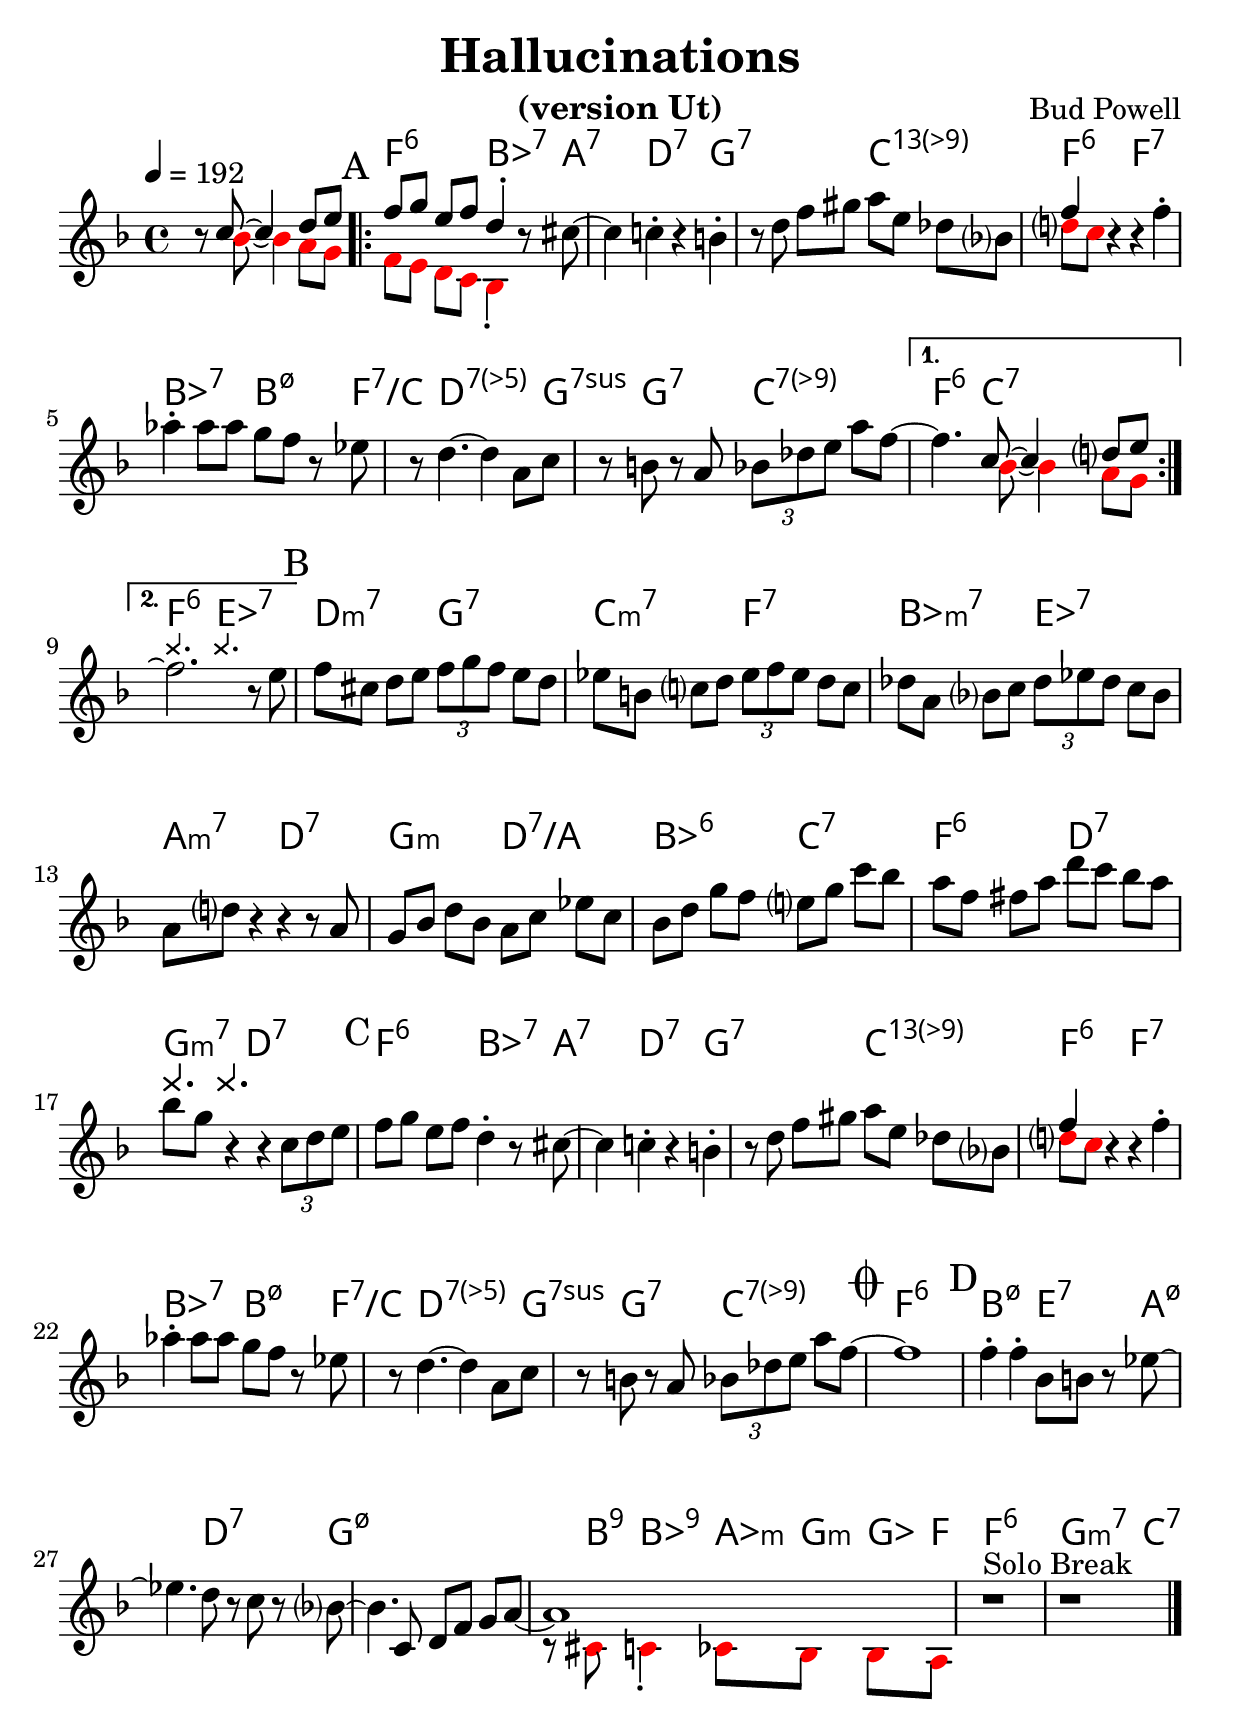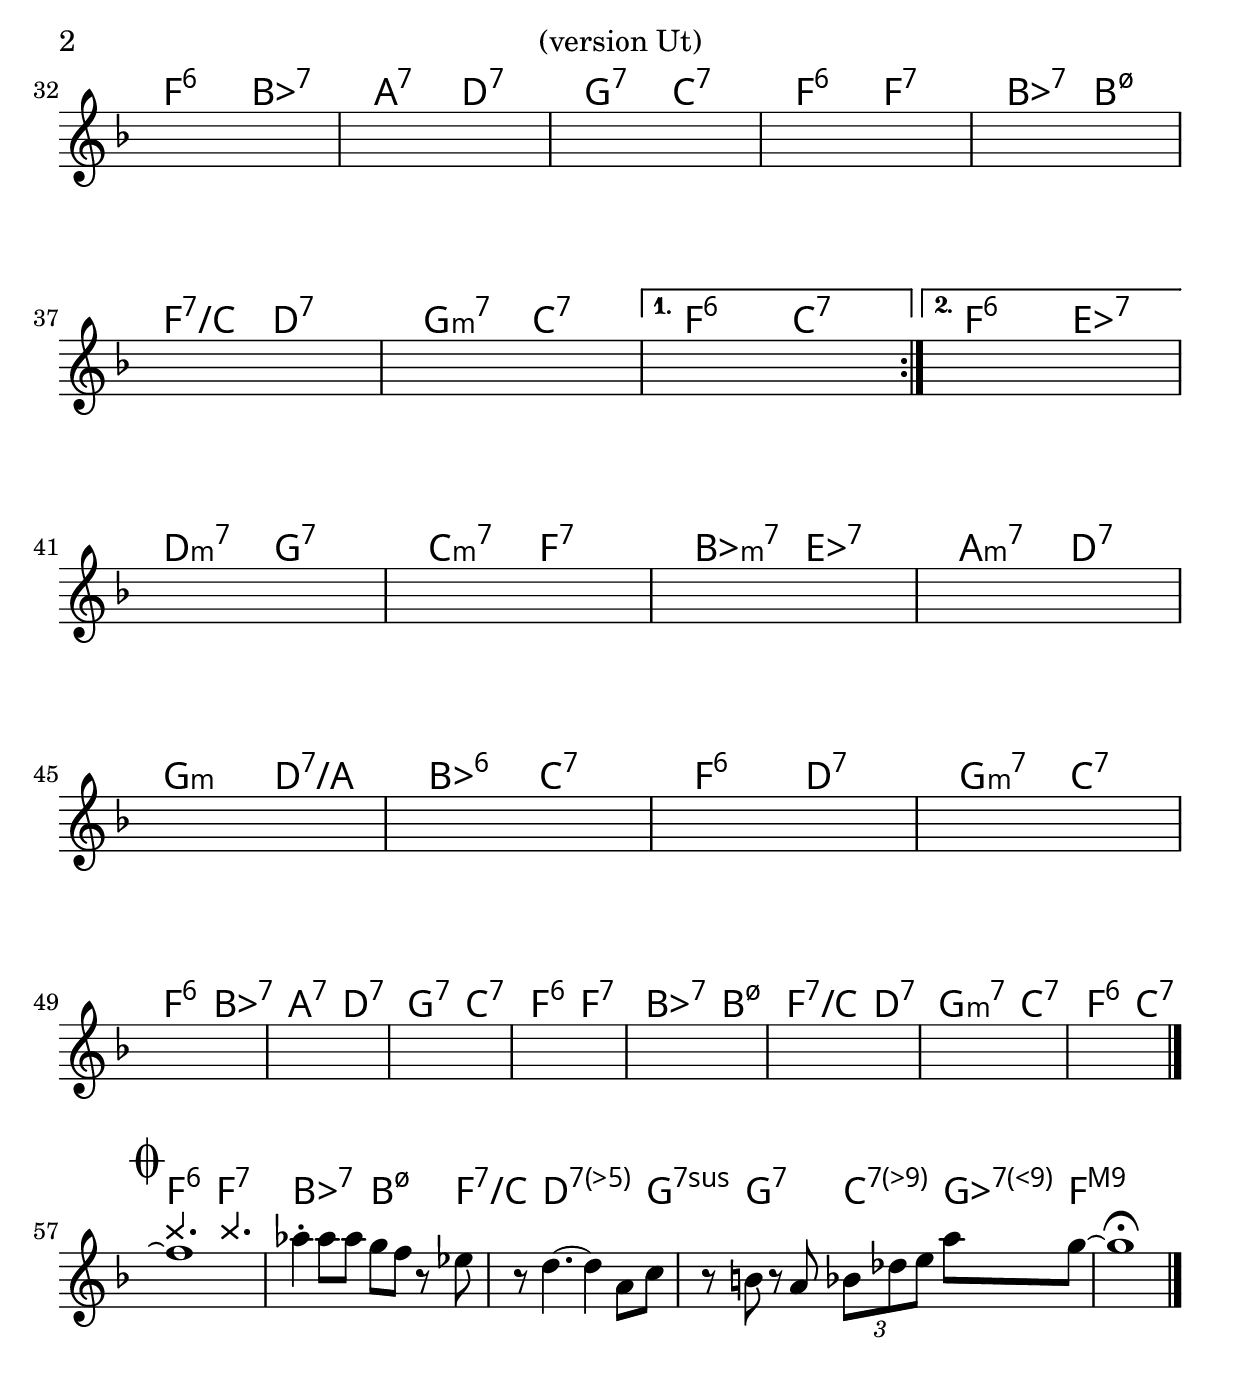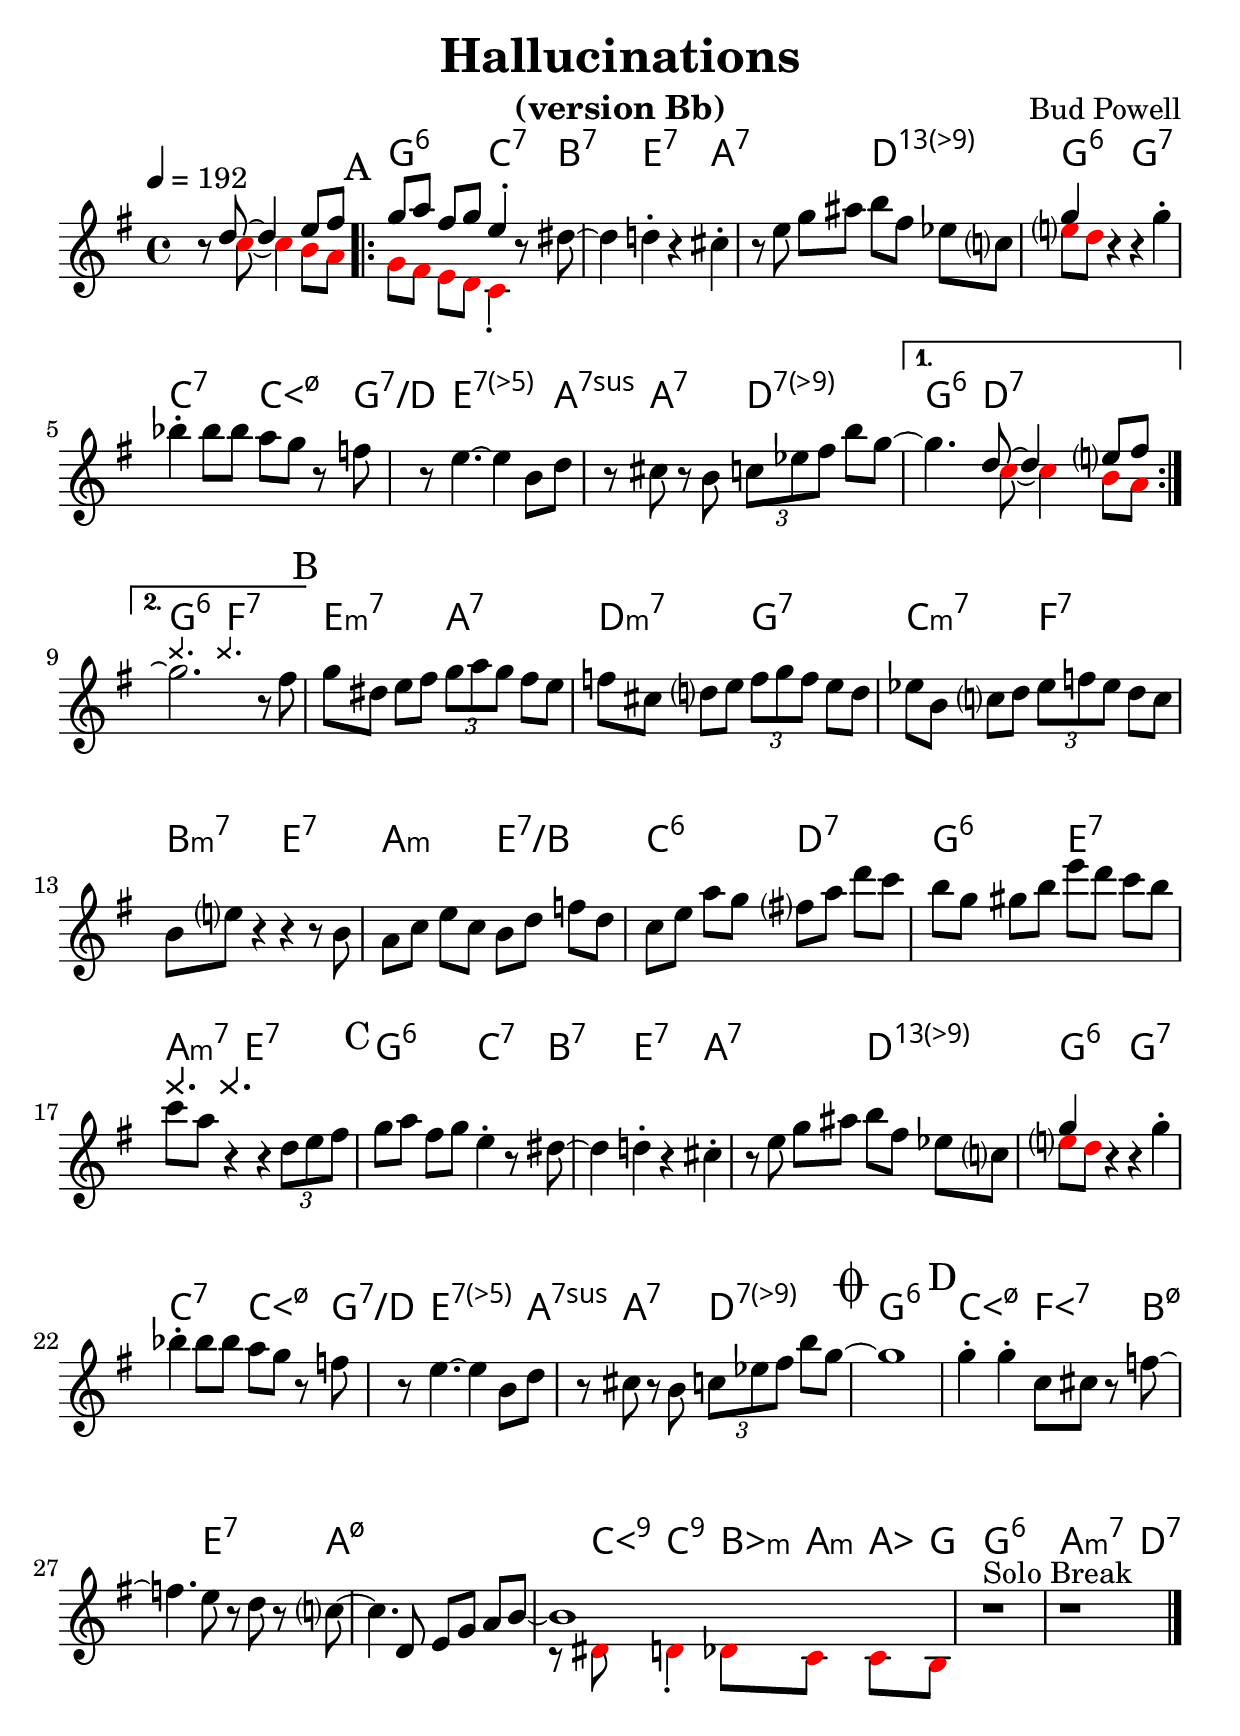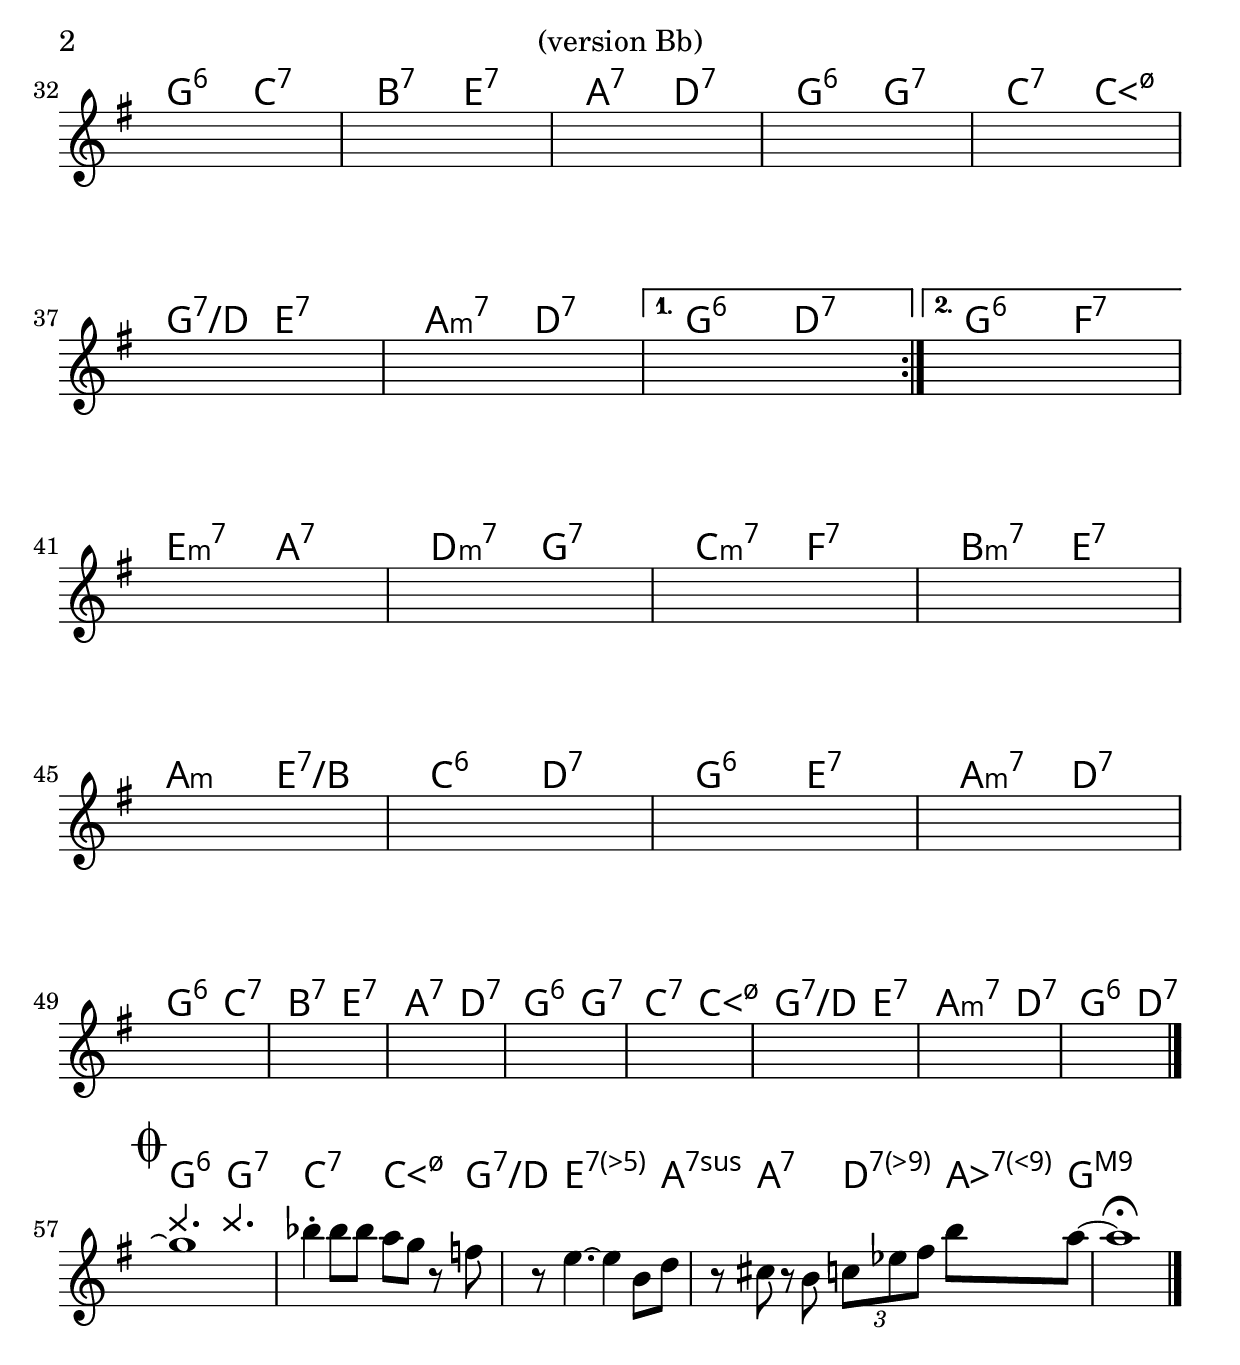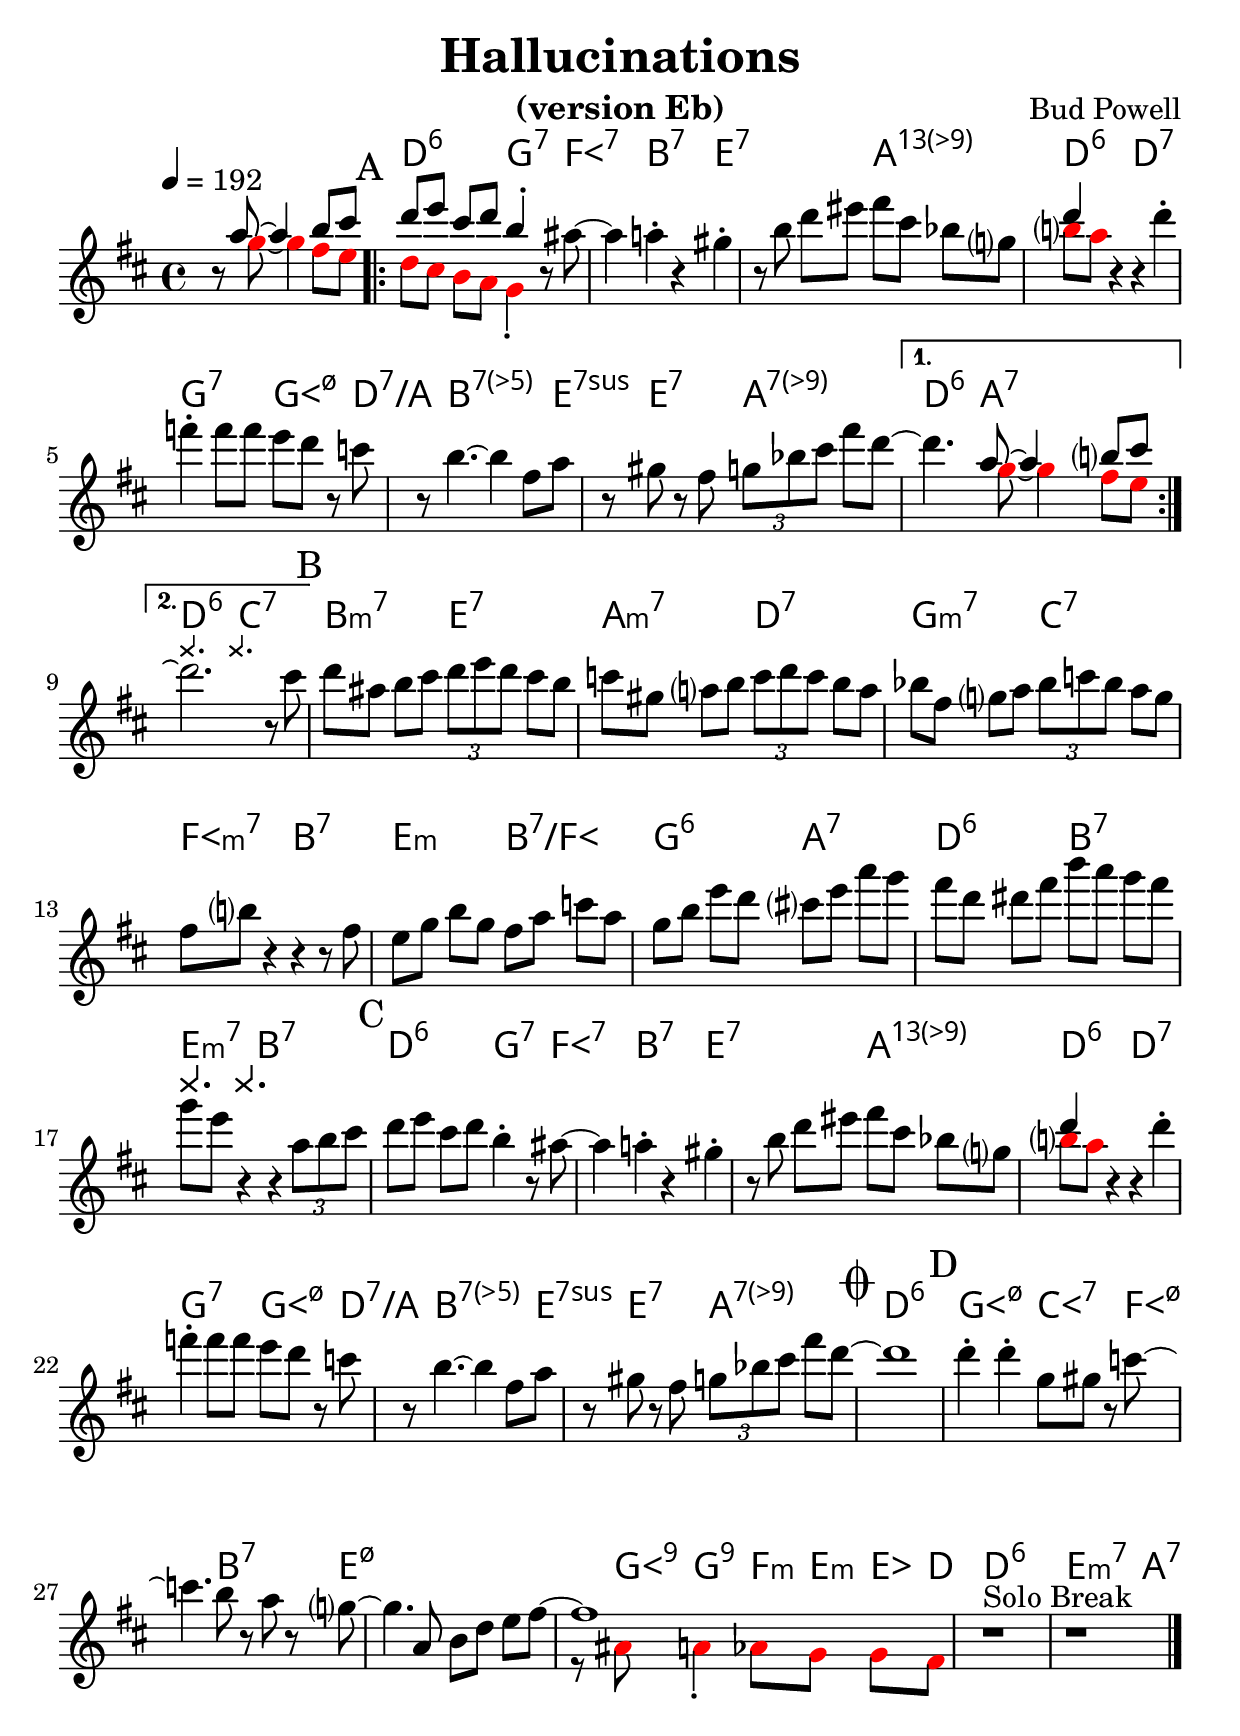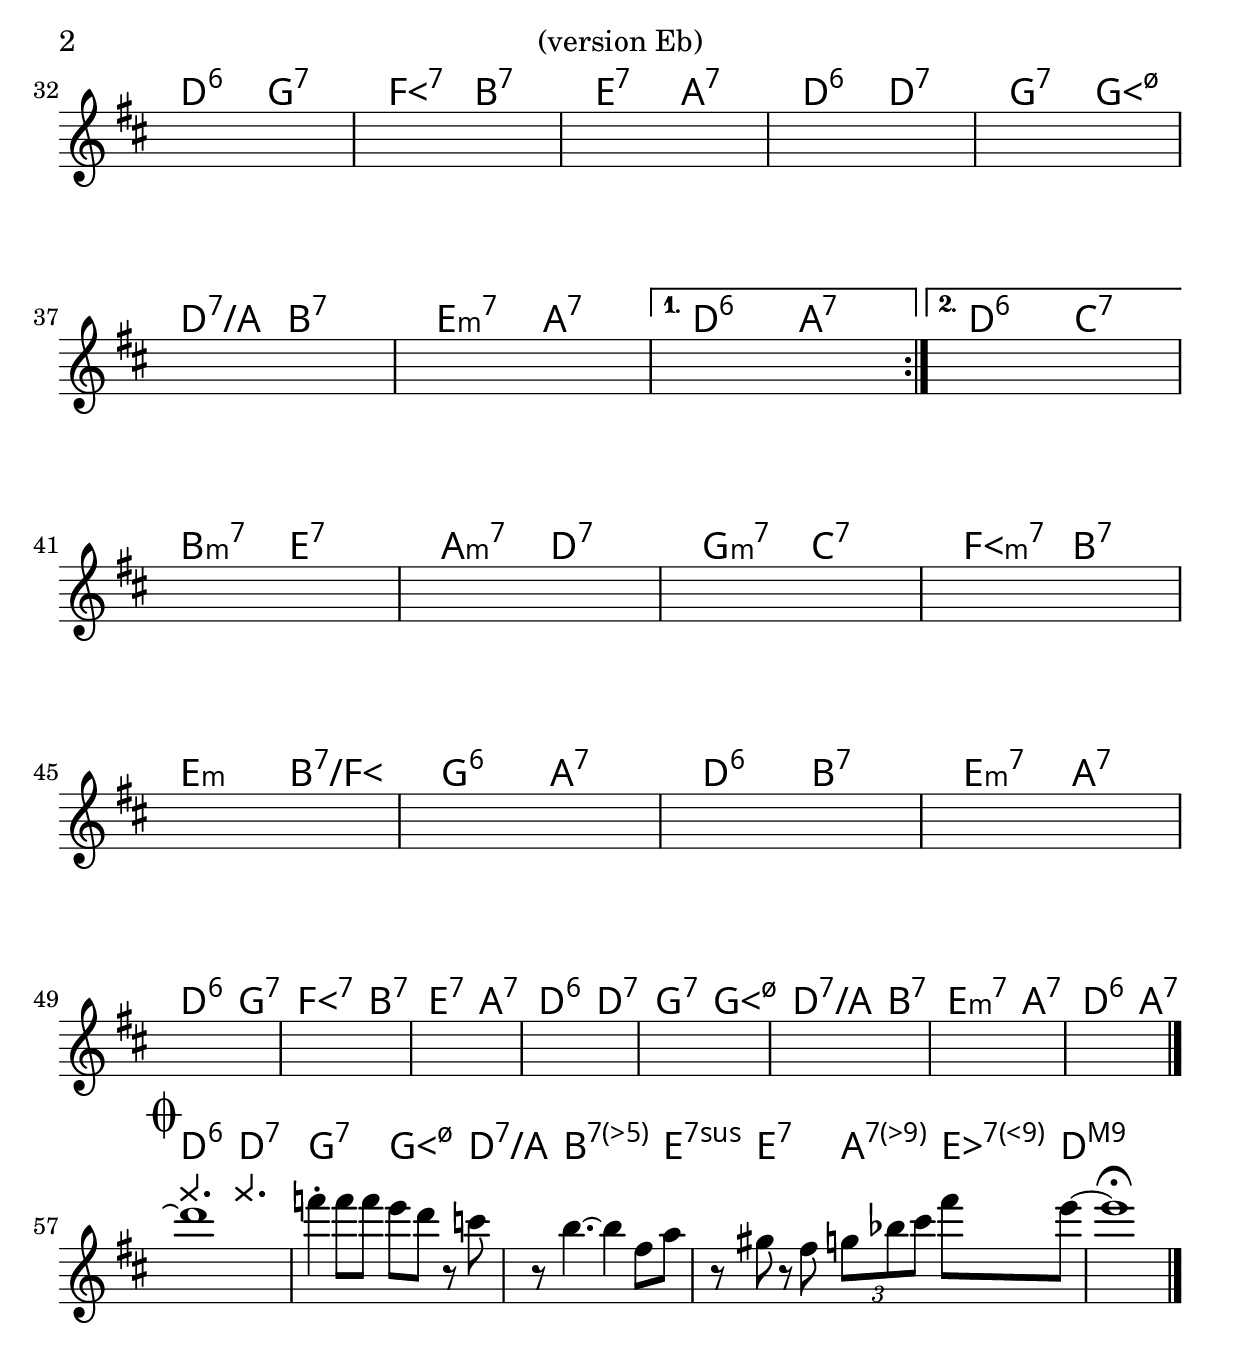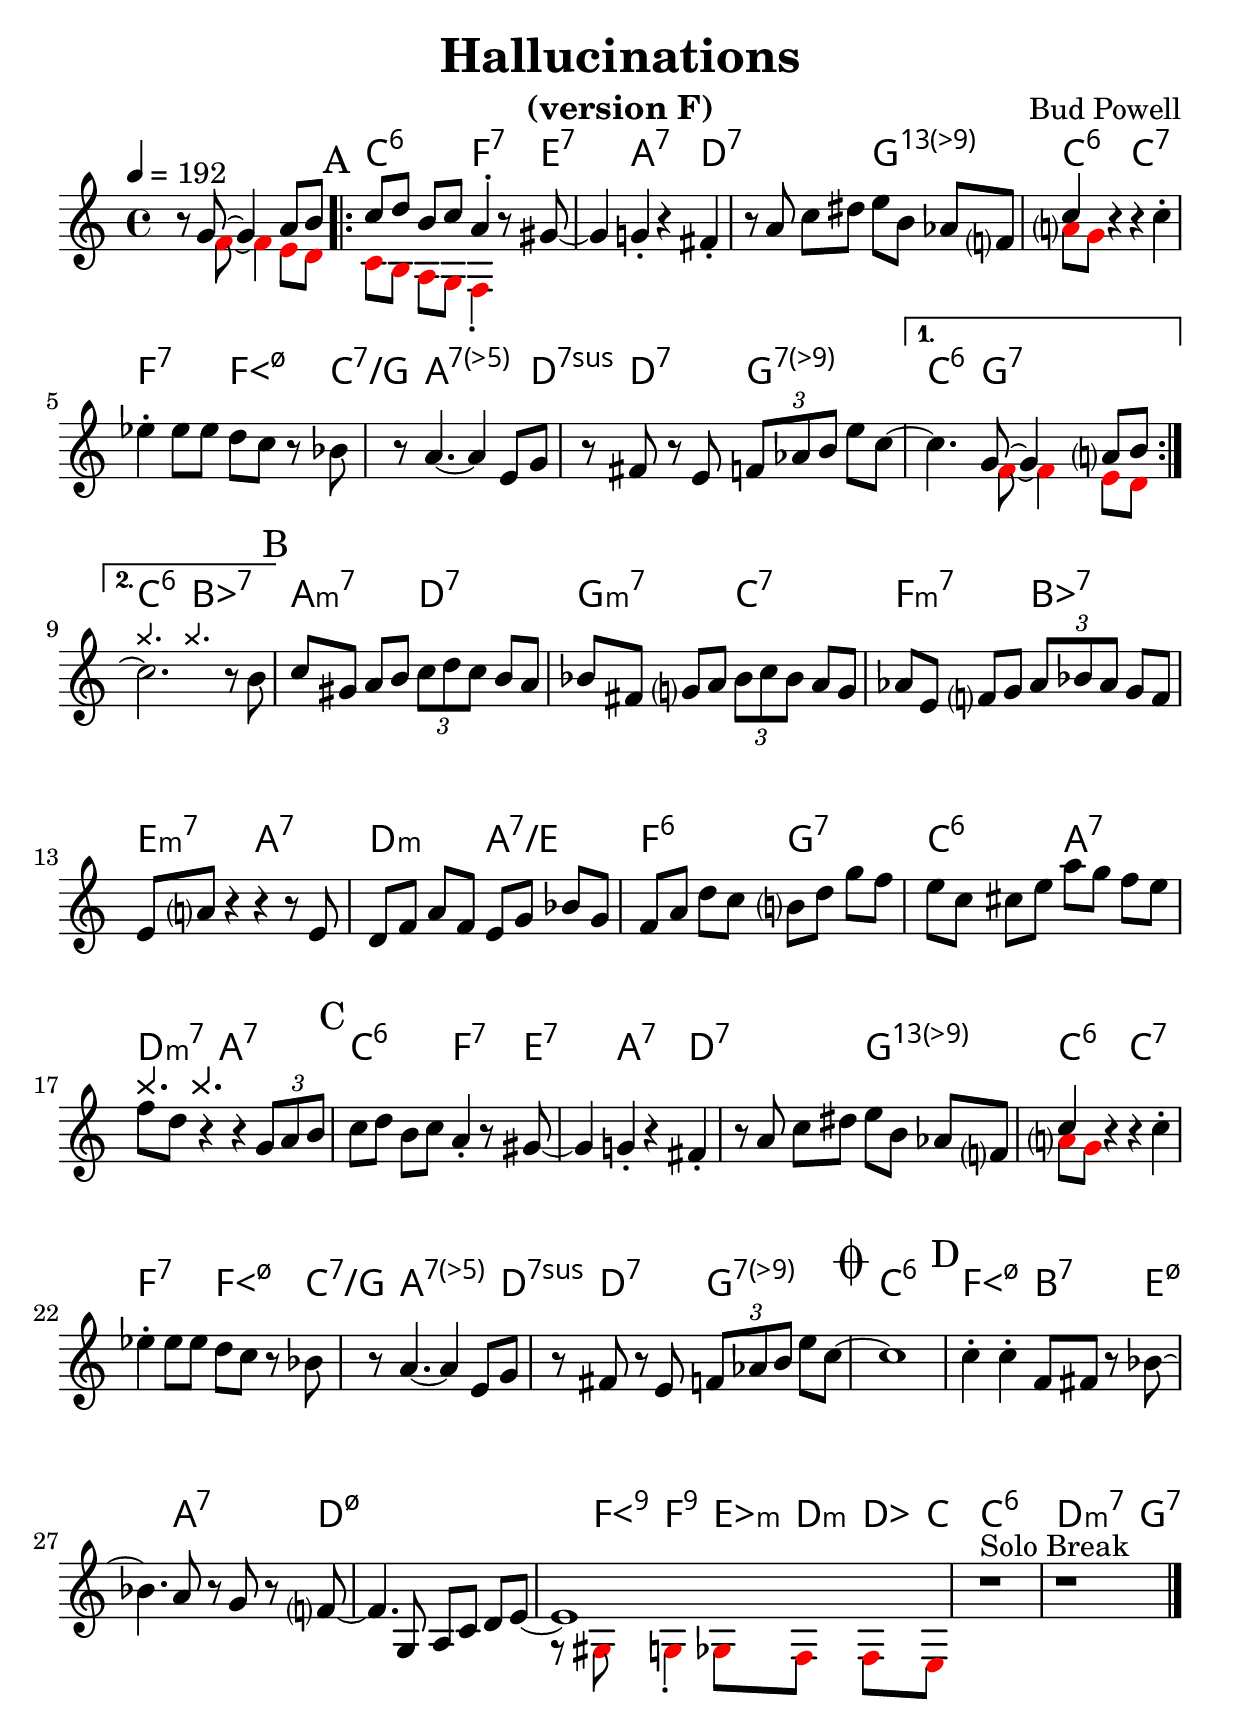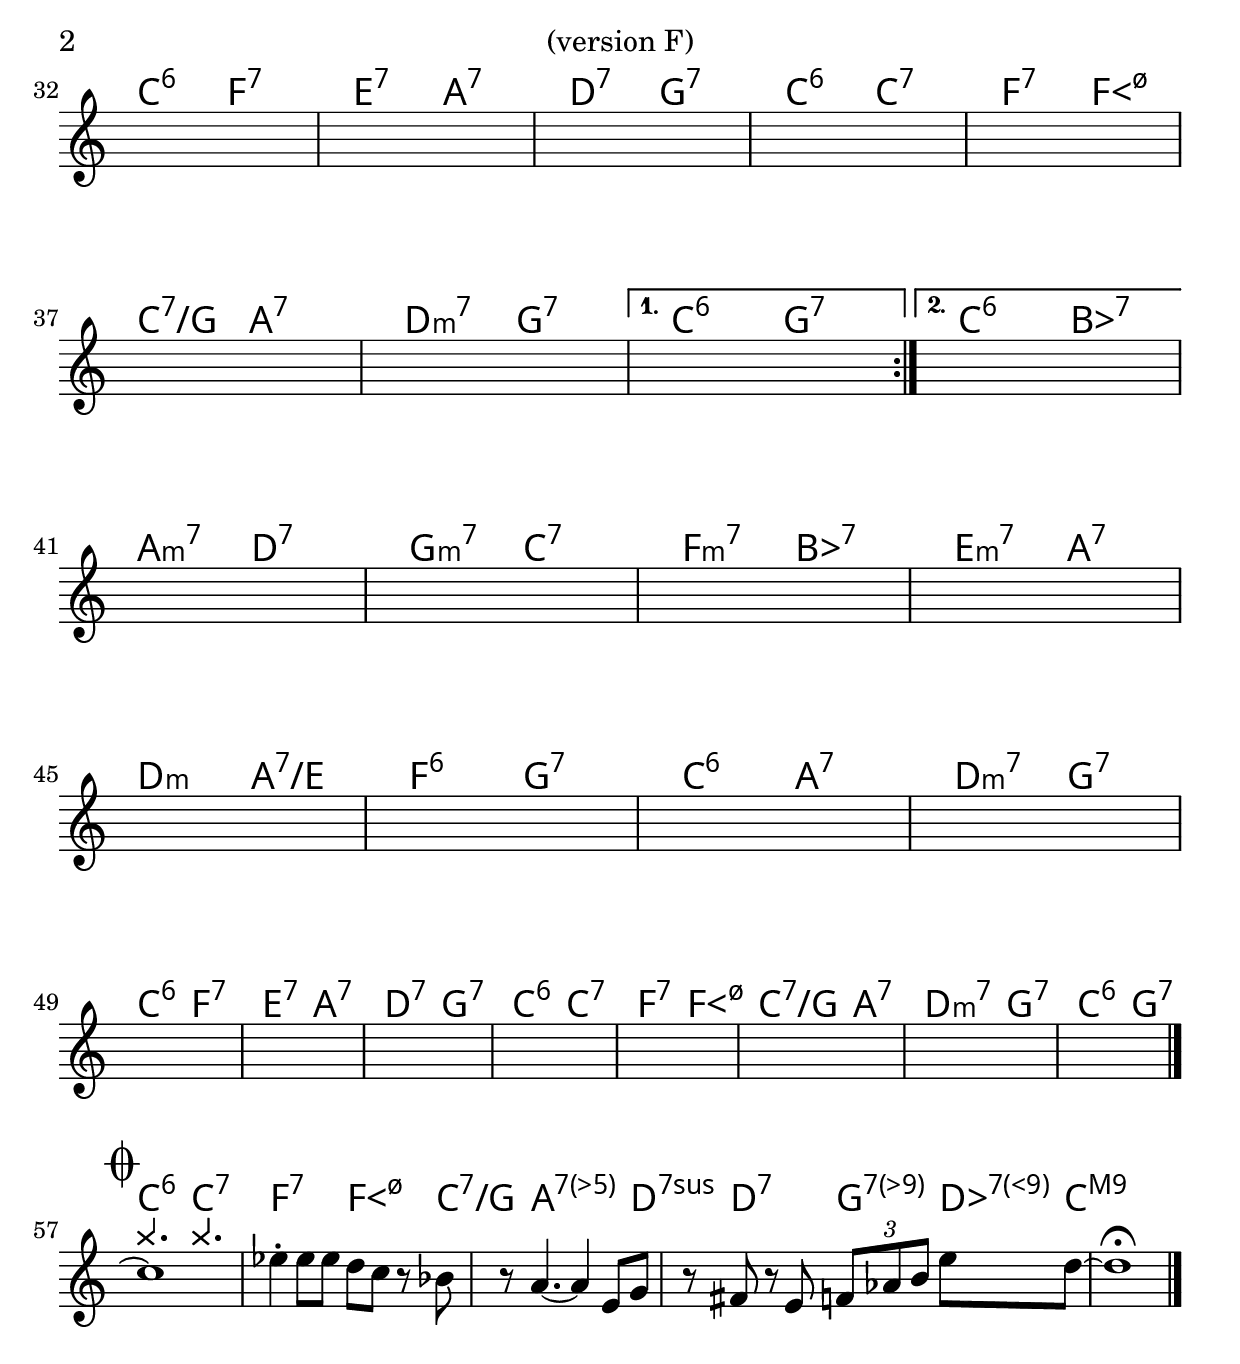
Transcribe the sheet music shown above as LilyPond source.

% Created on Mon Sep 20 15:23:38 CEST 2010
\version "2.22.0"

#(set-global-staff-size 26)
#(set-default-paper-size "a4")

\include "utils/AccordsJazzDefs.ly"

\paper { indent = 0\cm} 

\header {
	title = "Hallucinations" 
 	composer = "Bud Powell"
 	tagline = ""

}


accords = \chords {
  \partial 2. s2.
  \repeat volta 2 {
    f2:6 bes4.:7 a:7 d2:7 g2.:7 c2:13.9- f2:6 f:7 bes:7 b4.:m7.5- f4:7/c d2.:7.5- g4:7sus4 g4.:7 c2:7.9-
  }
  \alternative {{f4.:6 c:7 s4}{f4.:6 es:7 s4}}
  d2:m7 g:7 c:m7 f:7 bes:m7 es:7 a:m7 d:7
  g:m d:7/a bes:6 c:7 f:6 d:7 g4.:m7 d:7 s4
  f2:6 bes4.:7 a:7 d2:7 g2.:7 c2:13.9- f2:6 f:7 bes:7 b4.:m7.5- f4:7/c d2.:7.5- g4:7sus4 g4.:7 c2:7.9- f1:6
  b2:m7.5- e4.:7 a2:m7.5- d:7 g1:m7.5- s4 b8:9 bes4:9 aes8:m g:m ges f f1:6 g2:m7 c:7
  \repeat volta 2 {f2:6 bes:7 a:7 d:7 g:7 c:7 f:6 f:7 bes:7 b:m7.5- f:7/c d:7 g:m7 c:7}
  \alternative {{f:6 c:7}{f:6 es:7}}
  d:m7 g:7 c:m7 f:7 bes:m7 es:7 a:m7 d:7 g:m d:7/a bes:6 c:7 f:6 d:7 g:m7 c:7
  f2:6 bes:7 a:7 d:7 g:7 c:7 f:6 f:7 bes:7 b:m7.5- f:7/c d:7 g:m7 c:7
  f:6 c:7
  f4.:6 f4.:7 s4 bes2:7 b4.:m7.5- f4:7/c d2.:7.5- g4:7sus4 g4.:7 c4:7.9- ges8:7.9+ f1:maj9 s8
%	c1:m7.5+.9+ % un accord
%	es:m7 % un deuxiÃ¨me
}

theme = \new Staff {
	\time 4/4
	\tempo 4 = 192 
	\set Staff.midiInstrument = "trumpet"
	\key f \major
	\clef treble
	\accidentalStyle "modern-cautionary"
	\relative c' { 	
 % Type notes here 
\compressEmptyMeasures
\set Timing.beamExceptions = #'()
\partial 2. r8
  << \voiceOne {
c'~ c4 d8 e
}
\new Voice {\voiceTwo \override NoteHead #'color = #red bes8~ bes4 a8 g}
  >>
 \oneVoice
\mark A
\repeat volta 2 {
  << \voiceOne {
f' g e f d4-.
}
\new Voice {\voiceTwo \override NoteHead #'color = #red 
f,8 e d c bes4-.}
  >>
\oneVoice
r8 cis'~ cis4 c-. r b-.
r8 d f gis a e des bes
  << \voiceOne {
f'4
     }
\new Voice {\voiceTwo \override NoteHead #'color = #red 
d8 c}
  >>
\oneVoice
r4 r f-.
aes-. aes8 aes g f r es r d4.~ d4 a8 c
r b r a \times 2/3 {bes des e} a f~
	}
\alternative {
{ f4. 
  << \voiceOne {
c8~ c4 d8 e
}
\new Voice {\voiceTwo \override NoteHead #'color = #red bes8~ bes4 a8 g}
  >>
 \oneVoice
}
{
f'2.\repeatTie^\markup {\override #'(style . cross) \concat {
  \tiny \note {4.} #.5
  "   "
  \tiny \note {4.} #.5
}  
} r8 e
}
}
\mark B
f8 cis d e \times 2/3 {f g f} e d
es b c d \times 2/3 {es f es} d c
des a bes c \times 2/3 {des es des} c bes
a d r4 r r8 a
g bes d bes a c es c
bes d g f e g c bes
a f fis a d c bes a 
bes^\markup{\override #'(style . cross) \concat { \note {4.} #.5 "   " \note {4.} #.5 } } g r4 r \times 2/3 {c, 8 d e}
\mark C
f g e f d4-. r8 cis~
cis4 c-. r b-.
r8 d f gis a e des bes
  << \voiceOne {
f'4
     }
\new Voice {\voiceTwo \override NoteHead #'color = #red 
d8 c}
  >>
\oneVoice
r4 r f-.
aes-. aes8 aes g f r es r d4.~ d4 a8 c
r b r a \times 2/3 {bes des e} a f~
\mark \markup { \musicglyph "scripts.coda" }
f1
\mark D
f4-. f-. bes,8 b r es~ es4. d8 r c r bes~
bes4. c,8 d f g a~
  << \voiceOne {
a1
     }
\new Voice {\voiceTwo \override NoteHead #'color = #red 
r8 cis, c4-. ces8 bes bes a}
  >>
\oneVoice
r1^"Solo Break" r1 \bar "|."
\pageBreak
\repeat volta 2 {
\repeat unfold 7 {s1}
}
\alternative {{s} {s}}
\break
\repeat unfold 8 {s}
\break
\repeat unfold 8 {s}
\bar "|."
\break
\mark \markup {\musicglyph "scripts.coda" }
f''1\repeatTie^\markup{\override #'(style . cross) \concat { \note {4.} #.5 "   " \note {4.} #.5 } } aes4-. aes8 aes g f r es
r d4.~ d4 a8 c r b r a \times 2/3 {bes des e}
a g~ g1\fermata
\bar "|."
	}
%c4^\markup{Essai} cis c cis
%\mark \markup {\musicglyph "scripts.coda" }
%c cis c c \break
%\mark \markup { \column % vspace avant solos si besoin
%  { " " 
%    " " 
%    " "
%  " "
%  " "}
% } 
% c c c c c c c c

}

\include "utils/books.ly"